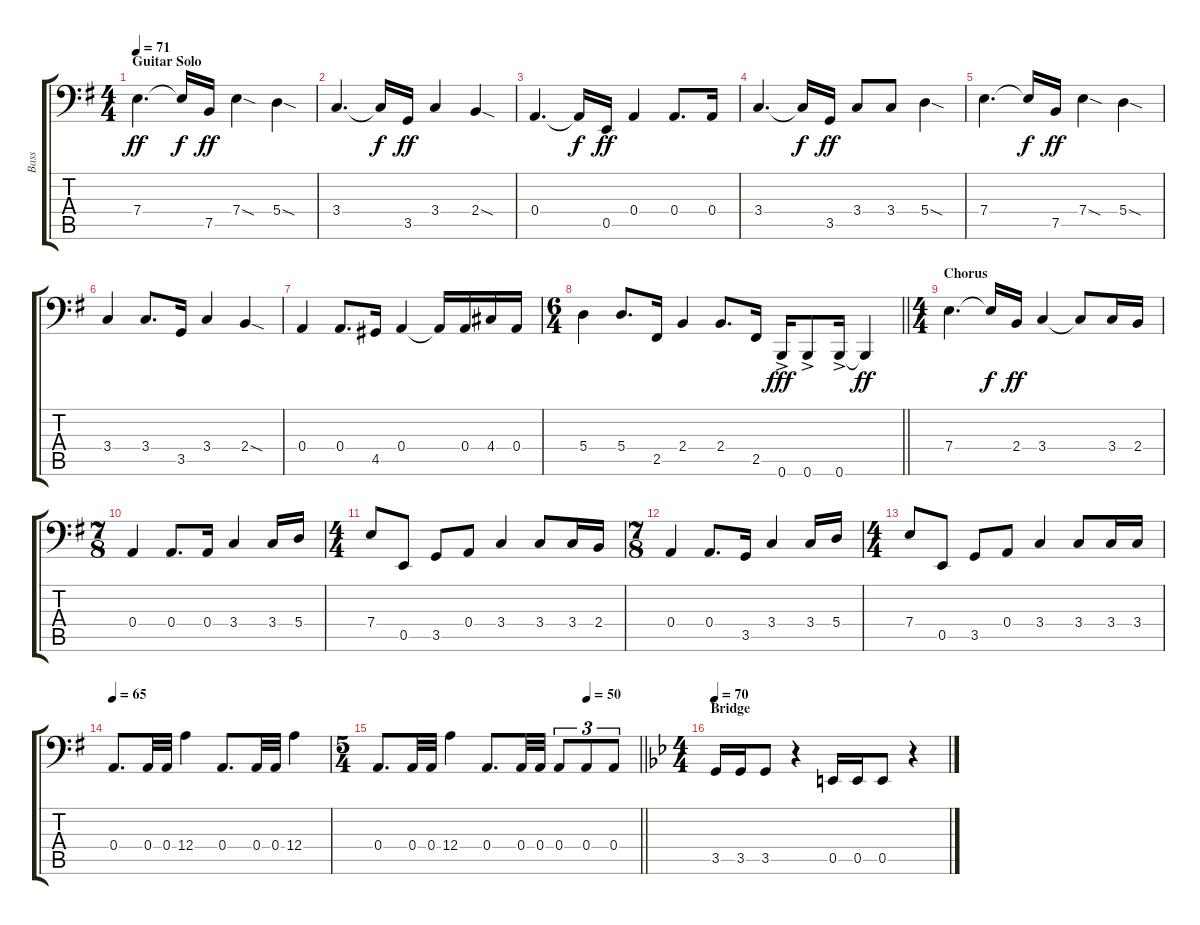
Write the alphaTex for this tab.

\track ("Bass" "Bass") {instrument electricbassfinger}
\staff {score tabs}
\tuning (B2 G2 D2 A1 E1 B0) {hide}
\ts (4 4)
\section ("" "Guitar Solo")
\tempo 71
\clef f4
\ks g
7.4.4{d dy ff} 7.4{t}.16{dy f} 7.5.16{dy ff} 7.4{sod}.4 5.4{sod}.4 |
3.4.4{d} 3.4{t}.16{dy f} 3.5.16{dy ff} 3.4.4 2.4{sod}.4 |
0.4.4{d} 0.4{t}.16{dy f} 0.5.16{dy ff} 0.4.4 0.4.8{d} 0.4.16 |
3.4.4{d} 3.4{t}.16{dy f} 3.5.16{dy ff} 3.4.8 3.4.8 5.4{sod}.4 |
7.4.4{d} 7.4{t}.16{dy f} 7.5.16{dy ff} 7.4{sod}.4 5.4{sod}.4 |
3.4.4 3.4.8{d} 3.5.16 3.4.4 2.4{sod}.4 |
0.4.4 0.4.8{d} 4.5.16 0.4.4 0.4{t}.16 0.4.16 4.4.16 0.4.16 |
\ts (6 4)
\barLineRight lightlight
5.4.4 5.4.8{d} 2.5.16 2.4.4 2.4.8{d} 2.5.16 0.6{ac}.16{dy fff} 0.6{ac}.8 0.6{ac}.16 0.6{t}.4{dy ff} |
\ts (4 4)
\section ("" "Chorus")
7.4.4{d} 7.4{t}.16{dy f} 2.4.16{dy ff} 3.4.4 3.4{t}.8 3.4.16 2.4.16 |
\ts (7 8)
0.4.4 0.4.8{d} 0.4.16 3.4.4 3.4.16 5.4.16 |
\ts (4 4)
7.4.8 0.5.8 3.5.8 0.4.8 3.4.4 3.4.8 3.4.16 2.4.16 |
\ts (7 8)
0.4.4 0.4.8{d} 3.5.16 3.4.4 3.4.16 5.4.16 |
\ts (4 4)
7.4.8 0.5.8 3.5.8 0.4.8 3.4.4 3.4.8 3.4.16 3.4.16 |
\tempo 65
0.4.8{d} 0.4.32 0.4.32 12.4.4 0.4.8{d} 0.4.32 0.4.32 12.4.4 |
\ts (5 4)
\tempo (50 0.8)
\barLineRight lightlight
0.4.8{d} 0.4.32 0.4.32 12.4.4 0.4.8{d} 0.4.32 0.4.32 0.4.8{tu (3 2)} 0.4.8{tu (3 2)} 0.4.8{tu (3 2)} |
\ts (4 4)
\section ("" "Bridge")
\tempo 70
\ks bb
3.5.16 3.5.16 3.5.8 r.4 0.5.16 0.5.16 0.5.8 r.4
